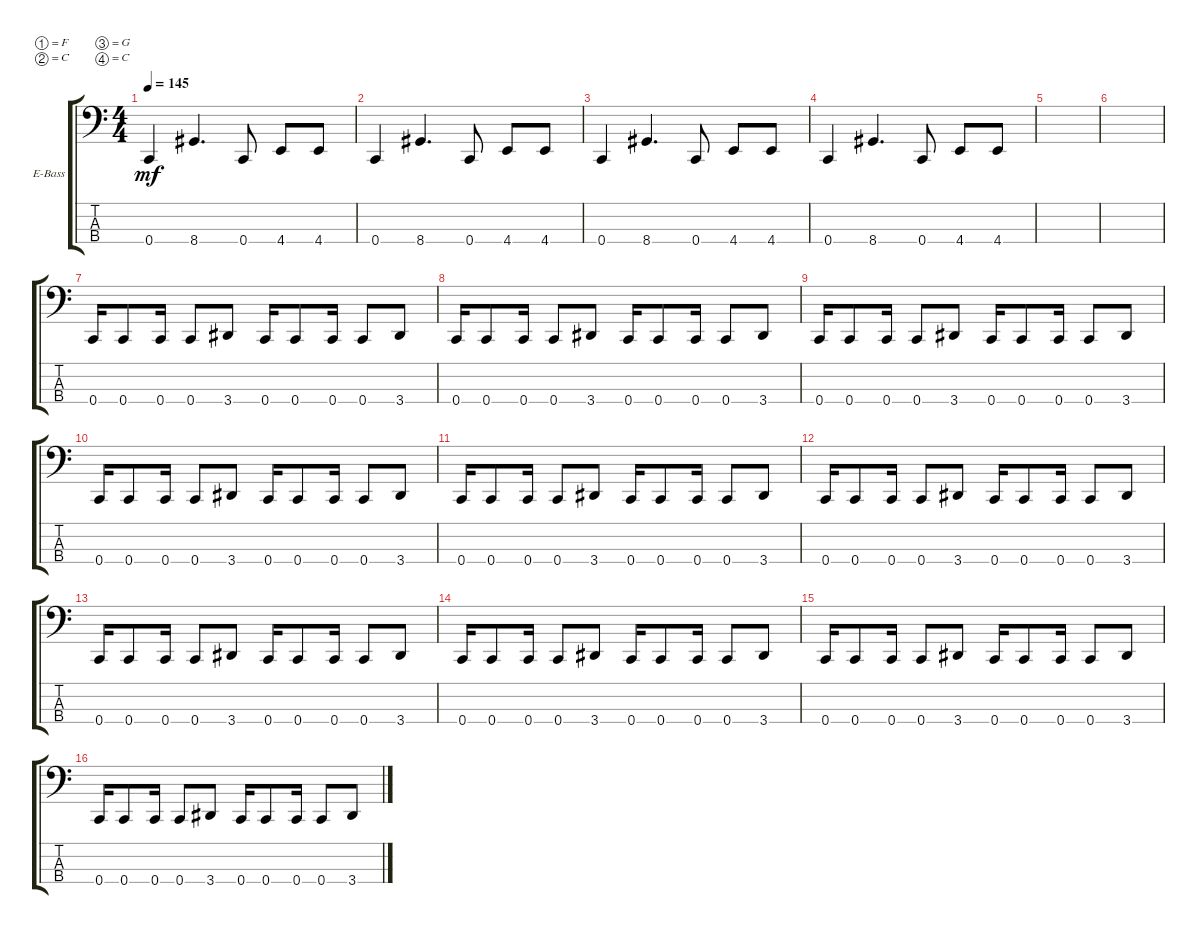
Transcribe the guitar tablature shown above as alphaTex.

\defaultSystemsLayout 4
\bracketExtendMode groupsimilarinstruments
\firstSystemTrackNameOrientation horizontal
\otherSystemsTrackNameOrientation horizontal
\track ("Electric Bass" "E-Bass") {instrument electricbassfinger}
\staff {score tabs}
\tuning (F2 C2 G1 C1)
\ts (4 4)
\tempo 145
\clef f4
\ks c
0.4.4{dy mf} 8.4.4{d} 0.4.8 4.4.8 4.4.8 |
0.4.4 8.4.4{d} 0.4.8 4.4.8 4.4.8 |
0.4.4 8.4.4{d} 0.4.8 4.4.8 4.4.8 |
0.4.4 8.4.4{d} 0.4.8 4.4.8 4.4.8 |
|
|
0.4.16 0.4.8 0.4.16 0.4.8 3.4.8 0.4.16 0.4.8 0.4.16 0.4.8 3.4.8 |
0.4.16 0.4.8 0.4.16 0.4.8 3.4.8 0.4.16 0.4.8 0.4.16 0.4.8 3.4.8 |
0.4.16 0.4.8 0.4.16 0.4.8 3.4.8 0.4.16 0.4.8 0.4.16 0.4.8 3.4.8 |
0.4.16 0.4.8 0.4.16 0.4.8 3.4.8 0.4.16 0.4.8 0.4.16 0.4.8 3.4.8 |
0.4.16 0.4.8 0.4.16 0.4.8 3.4.8 0.4.16 0.4.8 0.4.16 0.4.8 3.4.8 |
0.4.16 0.4.8 0.4.16 0.4.8 3.4.8 0.4.16 0.4.8 0.4.16 0.4.8 3.4.8 |
0.4.16 0.4.8 0.4.16 0.4.8 3.4.8 0.4.16 0.4.8 0.4.16 0.4.8 3.4.8 |
0.4.16 0.4.8 0.4.16 0.4.8 3.4.8 0.4.16 0.4.8 0.4.16 0.4.8 3.4.8 |
0.4.16 0.4.8 0.4.16 0.4.8 3.4.8 0.4.16 0.4.8 0.4.16 0.4.8 3.4.8 |
0.4.16 0.4.8 0.4.16 0.4.8 3.4.8 0.4.16 0.4.8 0.4.16 0.4.8 3.4.8
